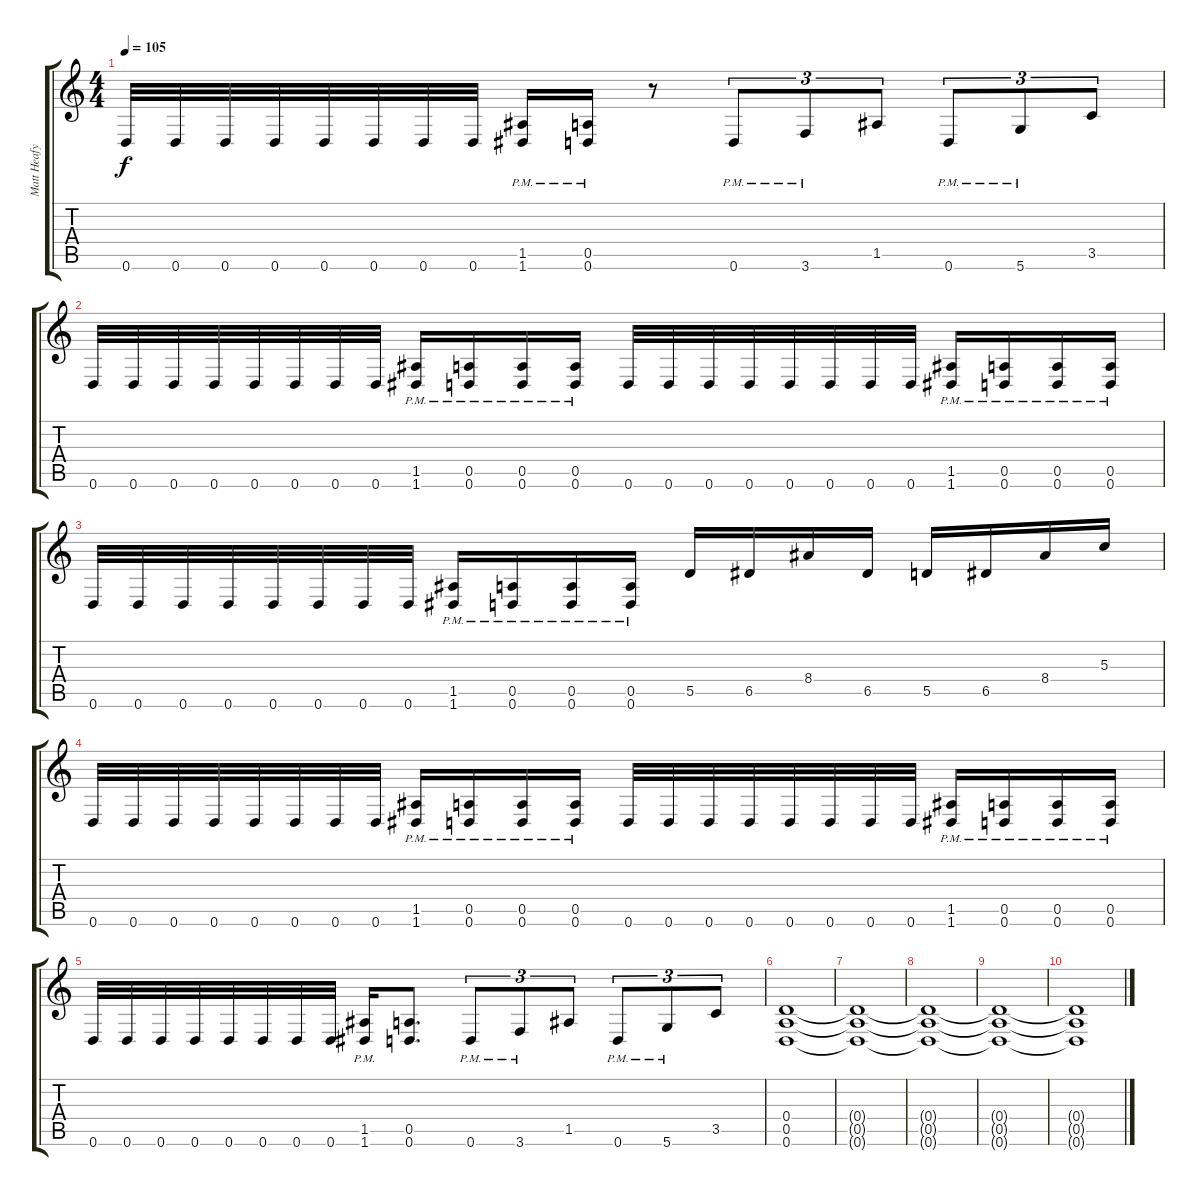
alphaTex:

\track ("Matt Heafy" "Matt Heafy") {instrument overdrivenguitar}
\staff {score tabs}
\tuning (E4 B3 G3 D3 A2 D2) {hide}
\ts (4 4)
\tempo 105
\clef g2
\ks c
0.6.32{dy f} 0.6.32 0.6.32 0.6.32 0.6.32 0.6.32 0.6.32 0.6.32 (1.5{pm} 1.6{pm}).16 (0.5{pm} 0.6{pm}).16 r.8 0.6{pm}.8{tu (3 2)} 3.6{pm}.8{tu (3 2)} 1.5.8{tu (3 2)} 0.6{pm}.8{tu (3 2)} 5.6{pm}.8{tu (3 2)} 3.5.8{tu (3 2)} |
0.6.32 0.6.32 0.6.32 0.6.32 0.6.32 0.6.32 0.6.32 0.6.32 (1.5{pm} 1.6{pm}).16 (0.5{pm} 0.6{pm}).16 (0.5{pm} 0.6{pm}).16 (0.5{pm} 0.6{pm}).16 0.6.32 0.6.32 0.6.32 0.6.32 0.6.32 0.6.32 0.6.32 0.6.32 (1.5{pm} 1.6{pm}).16 (0.5{pm} 0.6{pm}).16 (0.5{pm} 0.6{pm}).16 (0.5{pm} 0.6{pm}).16 |
0.6.32 0.6.32 0.6.32 0.6.32 0.6.32 0.6.32 0.6.32 0.6.32 (1.5{pm} 1.6{pm}).16 (0.5{pm} 0.6{pm}).16 (0.5{pm} 0.6{pm}).16 (0.5{pm} 0.6{pm}).16 5.5.16 6.5.16 8.4.16 6.5.16 5.5.16 6.5.16 8.4.16 5.3.16 |
0.6.32 0.6.32 0.6.32 0.6.32 0.6.32 0.6.32 0.6.32 0.6.32 (1.5{pm} 1.6{pm}).16 (0.5{pm} 0.6{pm}).16 (0.5{pm} 0.6{pm}).16 (0.5{pm} 0.6{pm}).16 0.6.32 0.6.32 0.6.32 0.6.32 0.6.32 0.6.32 0.6.32 0.6.32 (1.5{pm} 1.6{pm}).16 (0.5{pm} 0.6{pm}).16 (0.5{pm} 0.6{pm}).16 (0.5{pm} 0.6{pm}).16 |
0.6.32 0.6.32 0.6.32 0.6.32 0.6.32 0.6.32 0.6.32 0.6.32 (1.5{pm} 1.6{pm}).16 (0.5 0.6).8{d} 0.6{pm}.8{tu (3 2)} 3.6{pm}.8{tu (3 2)} 1.5.8{tu (3 2)} 0.6{pm}.8{tu (3 2)} 5.6{pm}.8{tu (3 2)} 3.5.8{tu (3 2)} |
(0.4 0.5 0.6).1 |
(0.4{t} 0.5{t} 0.6{t}).1 |
(0.4{t} 0.5{t} 0.6{t}).1{volume 13} |
(0.4{t} 0.5{t} 0.6{t}).1{volume 10} |
(0.4{t} 0.5{t} 0.6{t}).1{volume 7}
